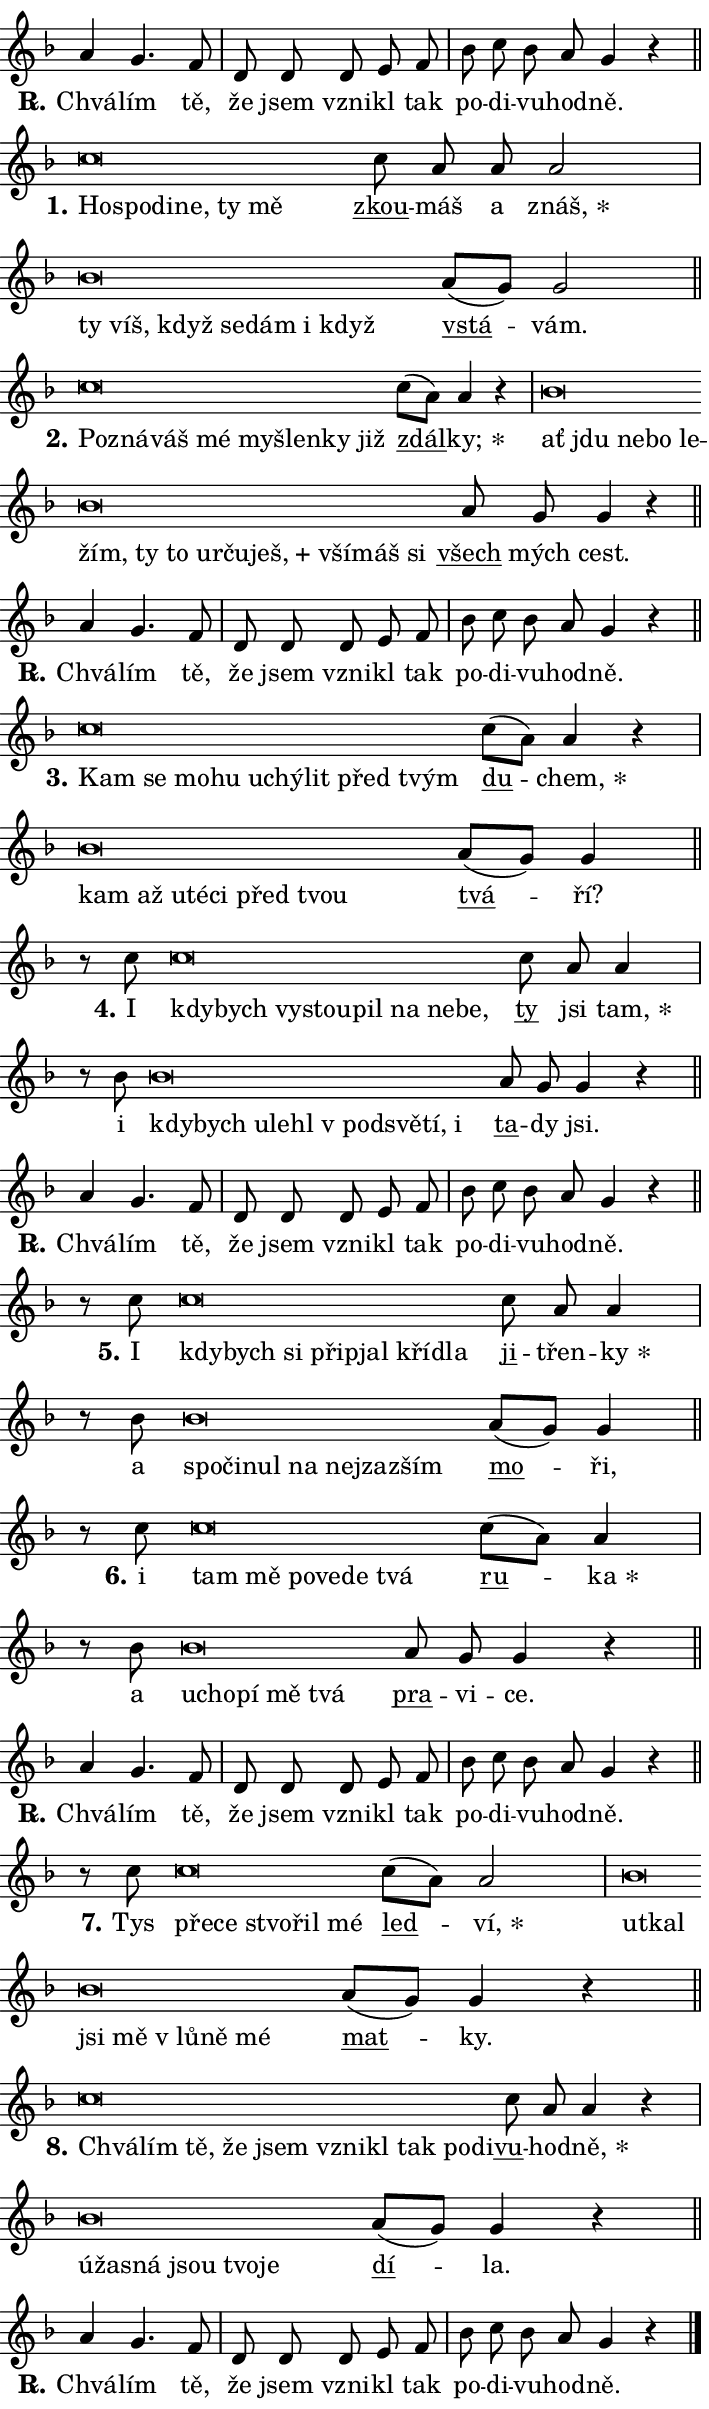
\version "2.24.0"
\header { tagline = "" }
\paper {
  indent = 0\cm
  top-margin = 0\cm
  right-margin = 0.13\cm % to fit lyric hyphens
  bottom-margin = 0\cm
  left-margin = 0\cm
  paper-width = 12\cm
  page-breaking = #ly:one-page-breaking
  system-system-spacing.basic-distance = #11
  score-system-spacing.basic-distance = #11
  ragged-last = ##f
}


%% Author: Thomas Morley
%% https://lists.gnu.org/archive/html/lilypond-user/2020-05/msg00002.html
#(define (line-position grob)
"Returns position of @var[grob} in current system:
   @code{'start}, if at first time-step
   @code{'end}, if at last time-step
   @code{'middle} otherwise
"
  (let* ((col (ly:item-get-column grob))
         (ln (ly:grob-object col 'left-neighbor))
         (rn (ly:grob-object col 'right-neighbor))
         (col-to-check-left (if (ly:grob? ln) ln col))
         (col-to-check-right (if (ly:grob? rn) rn col))
         (break-dir-left
           (and
             (ly:grob-property col-to-check-left 'non-musical #f)
             (ly:item-break-dir col-to-check-left)))
         (break-dir-right
           (and
             (ly:grob-property col-to-check-right 'non-musical #f)
             (ly:item-break-dir col-to-check-right))))
        (cond ((eqv? 1 break-dir-left) 'start)
              ((eqv? -1 break-dir-right) 'end)
              (else 'middle))))

#(define (tranparent-at-line-position vctor)
  (lambda (grob)
  "Relying on @code{line-position} select the relevant enry from @var{vctor}.
Used to determine transparency,"
    (case (line-position grob)
      ((end) (not (vector-ref vctor 0)))
      ((middle) (not (vector-ref vctor 1)))
      ((start) (not (vector-ref vctor 2))))))

noteHeadBreakVisibility =
#(define-music-function (break-visibility)(vector?)
"Makes @code{NoteHead}s transparent relying on @var{break-visibility}"
#{
  \override NoteHead.transparent =
    #(tranparent-at-line-position break-visibility)
#})

#(define delete-ledgers-for-transparent-note-heads
  (lambda (grob)
    "Reads whether a @code{NoteHead} is transparent.
If so this @code{NoteHead} is removed from @code{'note-heads} from
@var{grob}, which is supposed to be @code{LedgerLineSpanner}.
As a result ledgers are not printed for this @code{NoteHead}"
    (let* ((nhds-array (ly:grob-object grob 'note-heads))
           (nhds-list
             (if (ly:grob-array? nhds-array)
                 (ly:grob-array->list nhds-array)
                 '()))
           ;; Relies on the transparent-property being done before
           ;; Staff.LedgerLineSpanner.after-line-breaking is executed.
           ;; This is fragile ...
           (to-keep
             (remove
               (lambda (nhd)
                 (ly:grob-property nhd 'transparent #f))
               nhds-list)))
      ;; TODO find a better method to iterate over grob-arrays, similiar
      ;; to filter/remove etc for lists
      ;; For now rebuilt from scratch
      (set! (ly:grob-object grob 'note-heads)  '())
      (for-each
        (lambda (nhd)
          (ly:pointer-group-interface::add-grob grob 'note-heads nhd))
        to-keep))))

squashNotes = {
  \override NoteHead.X-extent = #'(-0.2 . 0.2)
  \override NoteHead.Y-extent = #'(-0.75 . 0)
  \override NoteHead.stencil =
    #(lambda (grob)
       (let ((pos (ly:grob-property grob 'staff-position)))
         (begin
           (if (< pos -7) (display "ERROR: Lower brevis then expected\n") (display ""))
           (if (<= pos -6) ly:text-interface::print ly:note-head::print))))
}
unSquashNotes = {
  \revert NoteHead.X-extent
  \revert NoteHead.Y-extent
  \revert NoteHead.stencil
}

hideNotes = \noteHeadBreakVisibility #begin-of-line-visible
unHideNotes = \noteHeadBreakVisibility #all-visible

% work-around for resetting accidentals
% https://lilypond.org/doc/v2.23/Documentation/notation/displaying-rhythms#unmetered-music
cadenzaMeasure = {
  \cadenzaOff
  \partial 1024 s1024
  \cadenzaOn
}

#(define-markup-command (accent layout props text) (markup?)
  "Underline accented syllable"
  (interpret-markup layout props
    #{\markup \override #'(offset . 4.3) \underline { #text }#}))

responsum = \markup \concat {
  "R" \hspace #-1.05 \path #0.1 #'((moveto 0 0.07) (lineto 0.9 0.8)) \hspace #0.05 "."
}

spaceSize = #0.6828661417322834 % exact space size for TeX Gyre Schola

\layout {
  \context {
    \Staff
    \remove "Time_signature_engraver"
    \override LedgerLineSpanner.after-line-breaking = #delete-ledgers-for-transparent-note-heads
  }
  \context {
    \Lyrics {
      \override LyricSpace.minimum-distance = \spaceSize
      \override LyricText.font-name = #"TeX Gyre Schola"
      \override LyricText.font-size = 1
      \override StanzaNumber.font-name = #"TeX Gyre Schola Bold"
      \override StanzaNumber.font-size = 1
    }
  }
  \context {
    \Score 
    \override NoteHead.text =
      #(lambda (grob) 
        (let ((pos (ly:grob-property grob 'staff-position)))
          #{\markup {
            \combine
              \halign #-0.55 \raise #(if (= pos -6) 0 0.5) \override #'(thickness . 2) \draw-line #'(3.2 . 0)
              \musicglyph "noteheads.sM1"
          }#}))
  }
}

% magnetic-lyrics.ily
%
%   written by
%     Jean Abou Samra <jean@abou-samra.fr>
%     Werner Lemberg <wl@gnu.org>
%
%   adapted by
%     Jiri Hon <jiri.hon@gmail.com>
%
% Version 2022-Apr-15

% https://www.mail-archive.com/lilypond-user@gnu.org/msg149350.html

#(define (Left_hyphen_pointer_engraver context)
   "Collect syllable-hyphen-syllable occurrences in lyrics and store
them in properties.  This engraver only looks to the left.  For
example, if the lyrics input is @code{foo -- bar}, it does the
following.

@itemize @bullet
@item
Set the @code{text} property of the @code{LyricHyphen} grob between
@q{foo} and @q{bar} to @code{foo}.

@item
Set the @code{left-hyphen} property of the @code{LyricText} grob with
text @q{foo} to the @code{LyricHyphen} grob between @q{foo} and
@q{bar}.
@end itemize

Use this auxiliary engraver in combination with the
@code{lyric-@/text::@/apply-@/magnetic-@/offset!} hook."
   (let ((hyphen #f)
         (text #f))
     (make-engraver
      (acknowledgers
       ((lyric-syllable-interface engraver grob source-engraver)
        (set! text grob)))
      (end-acknowledgers
       ((lyric-hyphen-interface engraver grob source-engraver)
        ;(when (not (grob::has-interface grob 'lyric-space-interface))
          (set! hyphen grob)));)
      ((stop-translation-timestep engraver)
       (when (and text hyphen)
         (ly:grob-set-object! text 'left-hyphen hyphen))
       (set! text #f)
       (set! hyphen #f)))))

#(define (lyric-text::apply-magnetic-offset! grob)
   "If the space between two syllables is less than the value in
property @code{LyricText@/.details@/.squash-threshold}, move the right
syllable to the left so that it gets concatenated with the left
syllable.

Use this function as a hook for
@code{LyricText@/.after-@/line-@/breaking} if the
@code{Left_@/hyphen_@/pointer_@/engraver} is active."
   (let ((hyphen (ly:grob-object grob 'left-hyphen #f)))
     (when hyphen
       (let ((left-text (ly:spanner-bound hyphen LEFT)))
         (when (grob::has-interface left-text 'lyric-syllable-interface)
           (let* ((common (ly:grob-common-refpoint grob left-text X))
                  (this-x-ext (ly:grob-extent grob common X))
                  (left-x-ext
                   (begin
                     ;; Trigger magnetism for left-text.
                     (ly:grob-property left-text 'after-line-breaking)
                     (ly:grob-extent left-text common X)))
                  ;; `delta` is the gap width between two syllables.
                  (delta (- (interval-start this-x-ext)
                            (interval-end left-x-ext)))
                  (details (ly:grob-property grob 'details))
                  (threshold (assoc-get 'squash-threshold details 0.2)))
             (when (< delta threshold)
               (let* (;; We have to manipulate the input text so that
                      ;; ligatures crossing syllable boundaries are not
                      ;; disabled.  For languages based on the Latin
                      ;; script this is essentially a beautification.
                      ;; However, for non-Western scripts it can be a
                      ;; necessity.
                      (lt (ly:grob-property left-text 'text))
                      (rt (ly:grob-property grob 'text))
                      (is-space (grob::has-interface hyphen 'lyric-space-interface))
                      (space (if is-space " " ""))
                      (extra-delta (if is-space spaceSize 0))
                      ;; Append new syllable.
                      (ltrt-space (if (and (string? lt) (string? rt))
                                (string-append lt space rt)
                                (make-concat-markup (list lt space rt))))
                      ;; Right-align `ltrt` to the right side.
                      (ltrt-space-markup (grob-interpret-markup
                               grob
                               (make-translate-markup
                                (cons (interval-length this-x-ext) 0)
                                (make-right-align-markup ltrt-space)))))
                 (begin
                   ;; Don't print `left-text`.
                   (ly:grob-set-property! left-text 'stencil #f)
                   ;; Set text and stencil (which holds all collected
                   ;; syllables so far) and shift it to the left.
                   (ly:grob-set-property! grob 'text ltrt-space)
                   (ly:grob-set-property! grob 'stencil ltrt-space-markup)
                   (ly:grob-translate-axis! grob (- (- delta extra-delta)) X))))))))))


#(define (lyric-hyphen::displace-bounds-first grob)
   ;; Make very sure this callback isn't triggered too early.
   (let ((left (ly:spanner-bound grob LEFT))
         (right (ly:spanner-bound grob RIGHT)))
     (ly:grob-property left 'after-line-breaking)
     (ly:grob-property right 'after-line-breaking)
     (ly:lyric-hyphen::print grob)))

squashThreshold = #0.4

\layout {
  \context {
    \Lyrics
    \consists #Left_hyphen_pointer_engraver
    \override LyricText.after-line-breaking =
      #lyric-text::apply-magnetic-offset!
    \override LyricHyphen.stencil = #lyric-hyphen::displace-bounds-first
    \override LyricText.details.squash-threshold = \squashThreshold
    \override LyricHyphen.minimum-distance = 0
    \override LyricHyphen.minimum-length = \squashThreshold
  }
}

squashText = \override LyricText.details.squash-threshold = 9999
unSquashText = \override LyricText.details.squash-threshold = \squashThreshold

leftText = \override LyricText.self-alignment-X = #LEFT
unLeftText = \revert LyricText.self-alignment-X

starOffset = #(lambda (grob) 
                (let ((x_offset (ly:self-alignment-interface::aligned-on-x-parent grob)))
                  (if (= x_offset 0) 0 (+ x_offset 1.2))))

star = #(define-music-function (syllable)(string?)
"Append star separator at the end of a syllable"
#{
  \once \override LyricText.X-offset = #starOffset
  \lyricmode { \markup {
    #syllable
    \override #'((font-name . "TeX Gyre Schola Bold")) \hspace #0.2 \lower #0.65 \larger "*"
  } }
#})

starAccent = #(define-music-function (syllable)(string?)
"Append star separator at the end of a syllable and make accent"
#{
  \once \override LyricText.X-offset = #starOffset
  \lyricmode { \markup {
    \accent #syllable
    \override #'((font-name . "TeX Gyre Schola Bold")) \hspace #0.2 \lower #0.65 \larger "*"
  } }
#})

breath = #(define-music-function (syllable)(string?)
"Append breathing indicator at the end of a syllable"
#{
  \lyricmode { \markup { #syllable "+" } }
#})

optionalBreath = #(define-music-function (syllable)(string?)
"Append optional breathing indicator at the end of a syllable"
#{
  \lyricmode { \markup { #syllable "(+)" } }
#})


\score {
    <<
        \new Voice = "melody" { \cadenzaOn \key f \major \relative { a'4 g4. f8 \cadenzaMeasure \bar "|" d d \bar "" d e f \cadenzaMeasure \bar "|" bes c bes a g4 r \cadenzaMeasure \bar "||" \break } }
        \new Lyrics \lyricsto "melody" { \lyricmode { \set stanza = \responsum
Chvá -- lím tě, že jsem vzni -- kl tak po -- di -- vu -- hod -- ně. } }
    >>
    \layout {}
}

\score {
    <<
        \new Voice = "melody" { \cadenzaOn \key f \major \relative { \squashNotes c''\breve*1/16 \hideNotes \breve*1/16 \bar "" \breve*1/16 \bar "" \breve*1/16 \bar "" \breve*1/16 \breve*1/16 \bar "" \unHideNotes \unSquashNotes \bar "" c8 a a a2 \cadenzaMeasure \bar "|" \squashNotes bes\breve*1/16 \hideNotes \breve*1/16 \bar "" \breve*1/16 \bar "" \breve*1/16 \bar "" \breve*1/16 \bar "" \breve*1/16 \breve*1/16 \bar "" \unHideNotes \unSquashNotes \bar "" a8[( g)] g2 \cadenzaMeasure \bar "||" \break } }
        \new Lyrics \lyricsto "melody" { \lyricmode { \set stanza = "1."
\leftText Ho -- \squashText spo -- di -- ne, ty mě \unLeftText \unSquashText \markup \accent zkou -- máš a \star znáš, \leftText ty \squashText víš, když se -- dám i když \unLeftText \unSquashText \markup \accent vstá -- vám. } }
    >>
    \layout {}
}

\score {
    <<
        \new Voice = "melody" { \cadenzaOn \key f \major \relative { \squashNotes c''\breve*1/16 \hideNotes \breve*1/16 \bar "" \breve*1/16 \bar "" \breve*1/16 \bar "" \breve*1/16 \bar "" \breve*1/16 \bar "" \breve*1/16 \breve*1/16 \bar "" \unHideNotes \unSquashNotes \bar "" c8[( a)] a4 r \cadenzaMeasure \bar "|" \squashNotes bes\breve*1/16 \hideNotes \breve*1/16 \bar "" \breve*1/16 \bar "" \breve*1/16 \bar "" \breve*1/16 \bar "" \breve*1/16 \bar "" \breve*1/16 \bar "" \breve*1/16 \bar "" \breve*1/16 \bar "" \breve*1/16 \bar "" \breve*1/16 \bar "" \breve*1/16 \bar "" \breve*1/16 \breve*1/16 \bar "" \unHideNotes \unSquashNotes \bar "" a8 g g4 r \cadenzaMeasure \bar "||" \break } }
        \new Lyrics \lyricsto "melody" { \lyricmode { \set stanza = "2."
\leftText Po -- \squashText zná -- váš mé my -- šlen -- ky již \unLeftText \unSquashText \markup \accent zdál -- \star ky; \leftText ať \squashText jdu ne -- bo le -- žím, ty to ur -- ču -- \breath "ješ," vší -- máš si \unLeftText \unSquashText \markup \accent všech mých cest. } }
    >>
    \layout {}
}

\score {
    <<
        \new Voice = "melody" { \cadenzaOn \key f \major \relative { a'4 g4. f8 \cadenzaMeasure \bar "|" d d \bar "" d e f \cadenzaMeasure \bar "|" bes c bes a g4 r \cadenzaMeasure \bar "||" \break } }
        \new Lyrics \lyricsto "melody" { \lyricmode { \set stanza = \responsum
Chvá -- lím tě, že jsem vzni -- kl tak po -- di -- vu -- hod -- ně. } }
    >>
    \layout {}
}

\score {
    <<
        \new Voice = "melody" { \cadenzaOn \key f \major \relative { \squashNotes c''\breve*1/16 \hideNotes \breve*1/16 \bar "" \breve*1/16 \bar "" \breve*1/16 \bar "" \breve*1/16 \bar "" \breve*1/16 \bar "" \breve*1/16 \bar "" \breve*1/16 \breve*1/16 \bar "" \unHideNotes \unSquashNotes \bar "" c8[( a)] a4 r \cadenzaMeasure \bar "|" \squashNotes bes\breve*1/16 \hideNotes \breve*1/16 \bar "" \breve*1/16 \bar "" \breve*1/16 \bar "" \breve*1/16 \bar "" \breve*1/16 \breve*1/16 \bar "" \unHideNotes \unSquashNotes \bar "" a8[( g)] g4 \cadenzaMeasure \bar "||" \break } }
        \new Lyrics \lyricsto "melody" { \lyricmode { \set stanza = "3."
\leftText Kam \squashText se mo -- hu u -- chý -- lit před tvým \unLeftText \unSquashText \markup \accent du -- \star chem, \leftText kam \squashText až u -- té -- ci před tvou \unLeftText \unSquashText \markup \accent tvá -- ří? } }
    >>
    \layout {}
}

\score {
    <<
        \new Voice = "melody" { \cadenzaOn \key f \major \relative { r8 c''8 \squashNotes c\breve*1/16 \hideNotes \breve*1/16 \bar "" \breve*1/16 \bar "" \breve*1/16 \bar "" \breve*1/16 \bar "" \breve*1/16 \bar "" \breve*1/16 \breve*1/16 \bar "" \unHideNotes \unSquashNotes \bar "" c8 a a4 \cadenzaMeasure \bar "|" r8 bes8 \squashNotes bes\breve*1/16 \hideNotes \breve*1/16 \bar "" \breve*1/16 \bar "" \breve*1/16 \bar "" \breve*1/16 \bar "" \breve*1/16 \bar "" \breve*1/16 \bar "" \breve*1/16 \breve*1/16 \bar "" \unHideNotes \unSquashNotes \bar "" a8 g g4 r \cadenzaMeasure \bar "||" \break } }
        \new Lyrics \lyricsto "melody" { \lyricmode { \set stanza = "4."
I \leftText kdy -- \squashText bych vy -- stou -- pil na ne -- be, \unLeftText \unSquashText \markup \accent ty jsi \star tam, i \leftText kdy -- \squashText bych u -- le -- hl "v pod" -- svě -- tí, i \unLeftText \unSquashText \markup \accent ta -- dy jsi. } }
    >>
    \layout {}
}

\score {
    <<
        \new Voice = "melody" { \cadenzaOn \key f \major \relative { a'4 g4. f8 \cadenzaMeasure \bar "|" d d \bar "" d e f \cadenzaMeasure \bar "|" bes c bes a g4 r \cadenzaMeasure \bar "||" \break } }
        \new Lyrics \lyricsto "melody" { \lyricmode { \set stanza = \responsum
Chvá -- lím tě, že jsem vzni -- kl tak po -- di -- vu -- hod -- ně. } }
    >>
    \layout {}
}

\score {
    <<
        \new Voice = "melody" { \cadenzaOn \key f \major \relative { r8 c''8 \squashNotes c\breve*1/16 \hideNotes \breve*1/16 \bar "" \breve*1/16 \bar "" \breve*1/16 \bar "" \breve*1/16 \bar "" \breve*1/16 \breve*1/16 \bar "" \unHideNotes \unSquashNotes \bar "" c8 a a4 \cadenzaMeasure \bar "|" r8 bes8 \squashNotes bes\breve*1/16 \hideNotes \breve*1/16 \bar "" \breve*1/16 \bar "" \breve*1/16 \bar "" \breve*1/16 \breve*1/16 \bar "" \unHideNotes \unSquashNotes \bar "" a8[( g)] g4 \cadenzaMeasure \bar "||" \break } }
        \new Lyrics \lyricsto "melody" { \lyricmode { \set stanza = "5."
I \leftText kdy -- \squashText bych si při -- pjal kří -- dla \unLeftText \unSquashText \markup \accent ji -- třen -- \star ky a \leftText spo -- \squashText či -- nul na nej -- zazším \unLeftText \unSquashText \markup \accent mo -- ři, } }
    >>
    \layout {}
}

\score {
    <<
        \new Voice = "melody" { \cadenzaOn \key f \major \relative { r8 c''8 \squashNotes c\breve*1/16 \hideNotes \breve*1/16 \bar "" \breve*1/16 \bar "" \breve*1/16 \bar "" \breve*1/16 \breve*1/16 \bar "" \unHideNotes \unSquashNotes \bar "" c8[( a)] a4 \cadenzaMeasure \bar "|" r8 bes8 \squashNotes bes\breve*1/16 \hideNotes \breve*1/16 \bar "" \breve*1/16 \bar "" \breve*1/16 \breve*1/16 \bar "" \unHideNotes \unSquashNotes \bar "" a8 g g4 r \cadenzaMeasure \bar "||" \break } }
        \new Lyrics \lyricsto "melody" { \lyricmode { \set stanza = "6."
i \leftText tam \squashText mě po -- ve -- de tvá \unLeftText \unSquashText \markup \accent ru -- \star ka a \leftText u -- \squashText cho -- pí mě tvá \unLeftText \unSquashText \markup \accent pra -- vi -- ce. } }
    >>
    \layout {}
}

\score {
    <<
        \new Voice = "melody" { \cadenzaOn \key f \major \relative { a'4 g4. f8 \cadenzaMeasure \bar "|" d d \bar "" d e f \cadenzaMeasure \bar "|" bes c bes a g4 r \cadenzaMeasure \bar "||" \break } }
        \new Lyrics \lyricsto "melody" { \lyricmode { \set stanza = \responsum
Chvá -- lím tě, že jsem vzni -- kl tak po -- di -- vu -- hod -- ně. } }
    >>
    \layout {}
}

\score {
    <<
        \new Voice = "melody" { \cadenzaOn \key f \major \relative { r8 c''8 \squashNotes c\breve*1/16 \hideNotes \breve*1/16 \bar "" \breve*1/16 \bar "" \breve*1/16 \breve*1/16 \bar "" \unHideNotes \unSquashNotes \bar "" c8[( a)] a2 \cadenzaMeasure \bar "|" \squashNotes bes\breve*1/16 \hideNotes \breve*1/16 \bar "" \breve*1/16 \bar "" \breve*1/16 \bar "" \breve*1/16 \bar "" \breve*1/16 \breve*1/16 \bar "" \unHideNotes \unSquashNotes \bar "" a8[( g)] g4 r \cadenzaMeasure \bar "||" \break } }
        \new Lyrics \lyricsto "melody" { \lyricmode { \set stanza = "7."
Tys \leftText pře -- \squashText ce stvo -- řil mé \unLeftText \unSquashText \markup \accent led -- \star ví, \leftText ut -- \squashText kal jsi mě "v lů" -- ně mé \unLeftText \unSquashText \markup \accent mat -- ky. } }
    >>
    \layout {}
}

\score {
    <<
        \new Voice = "melody" { \cadenzaOn \key f \major \relative { \squashNotes c''\breve*1/16 \hideNotes \breve*1/16 \bar "" \breve*1/16 \bar "" \breve*1/16 \bar "" \breve*1/16 \bar "" \breve*1/16 \bar "" \breve*1/16 \bar "" \breve*1/16 \bar "" \breve*1/16 \breve*1/16 \bar "" \unHideNotes \unSquashNotes \bar "" c8 a a4 r \cadenzaMeasure \bar "|" \squashNotes bes\breve*1/16 \hideNotes \breve*1/16 \bar "" \breve*1/16 \bar "" \breve*1/16 \bar "" \breve*1/16 \breve*1/16 \bar "" \unHideNotes \unSquashNotes \bar "" a8[( g)] g4 r \cadenzaMeasure \bar "||" \break } }
        \new Lyrics \lyricsto "melody" { \lyricmode { \set stanza = "8."
\leftText Chvá -- \squashText lím tě, že jsem vzni -- kl tak po -- di -- \unLeftText \unSquashText \markup \accent vu -- hod -- \star ně, \leftText ú -- \squashText ža -- sná jsou tvo -- je \unLeftText \unSquashText \markup \accent dí -- la. } }
    >>
    \layout {}
}

\score {
    <<
        \new Voice = "melody" { \cadenzaOn \key f \major \relative { a'4 g4. f8 \cadenzaMeasure \bar "|" d d \bar "" d e f \cadenzaMeasure \bar "|" bes c bes a g4 r \cadenzaMeasure \bar "||" \break } \bar "|." }
        \new Lyrics \lyricsto "melody" { \lyricmode { \set stanza = \responsum
Chvá -- lím tě, že jsem vzni -- kl tak po -- di -- vu -- hod -- ně. } }
    >>
    \layout {}
}
